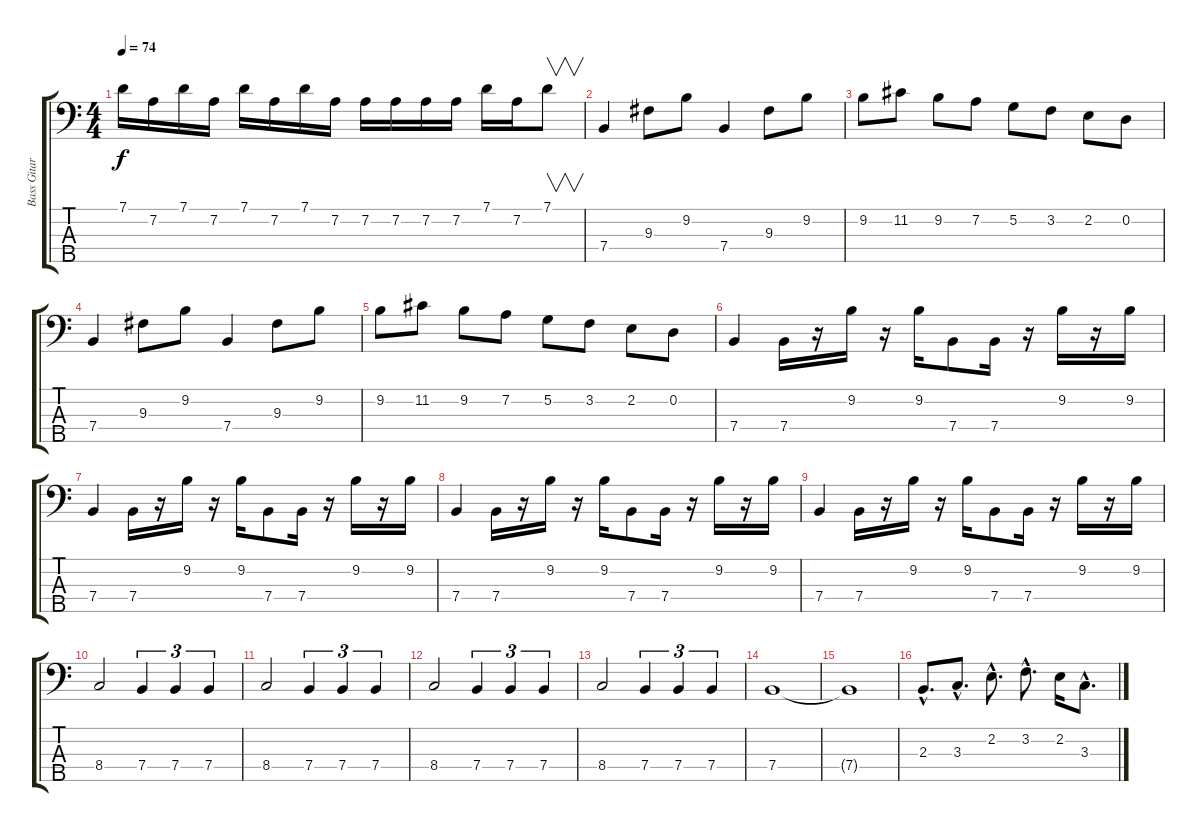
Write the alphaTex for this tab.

\track ("Bass Gitar" "Bass Gitar") {instrument electricbassfinger}
\staff {score tabs}
\tuning (G2 D2 A1 E1 B0) {hide}
\ts (4 4)
\tempo 74
\clef f4
\ks c
7.1.16{dy f} 7.2.16 7.1.16 7.2.16 7.1.16 7.2.16 7.1.16 7.2.16 7.2.16 7.2.16 7.2.16 7.2.16 7.1.16 7.2.16 7.1.8{v} |
7.4.4 9.3.8 9.2.8 7.4.4 9.3.8 9.2.8 |
9.2.8 11.2.8 9.2.8 7.2.8 5.2.8 3.2.8 2.2.8 0.2.8 |
7.4.4 9.3.8 9.2.8 7.4.4 9.3.8 9.2.8 |
9.2.8 11.2.8 9.2.8 7.2.8 5.2.8 3.2.8 2.2.8 0.2.8 |
7.4.4 7.4.16 r.16 9.2.16 r.16 9.2.16 7.4.8 7.4.16 r.16 9.2.16 r.16 9.2.16 |
7.4.4 7.4.16 r.16 9.2.16 r.16 9.2.16 7.4.8 7.4.16 r.16 9.2.16 r.16 9.2.16 |
7.4.4 7.4.16 r.16 9.2.16 r.16 9.2.16 7.4.8 7.4.16 r.16 9.2.16 r.16 9.2.16 |
7.4.4 7.4.16 r.16 9.2.16 r.16 9.2.16 7.4.8 7.4.16 r.16 9.2.16 r.16 9.2.16 |
8.4.2 7.4.4{tu (3 2)} 7.4.4{tu (3 2)} 7.4.4{tu (3 2)} |
8.4.2 7.4.4{tu (3 2)} 7.4.4{tu (3 2)} 7.4.4{tu (3 2)} |
8.4.2 7.4.4{tu (3 2)} 7.4.4{tu (3 2)} 7.4.4{tu (3 2)} |
8.4.2 7.4.4{tu (3 2)} 7.4.4{tu (3 2)} 7.4.4{tu (3 2)} |
7.4.1 |
7.4{t}.1 |
2.3{hac}.8{d} 3.3{hac}.8{d} 2.2{hac}.8{d} 3.2{hac}.8{d} 2.2.16 3.3{hac}.8{d}
